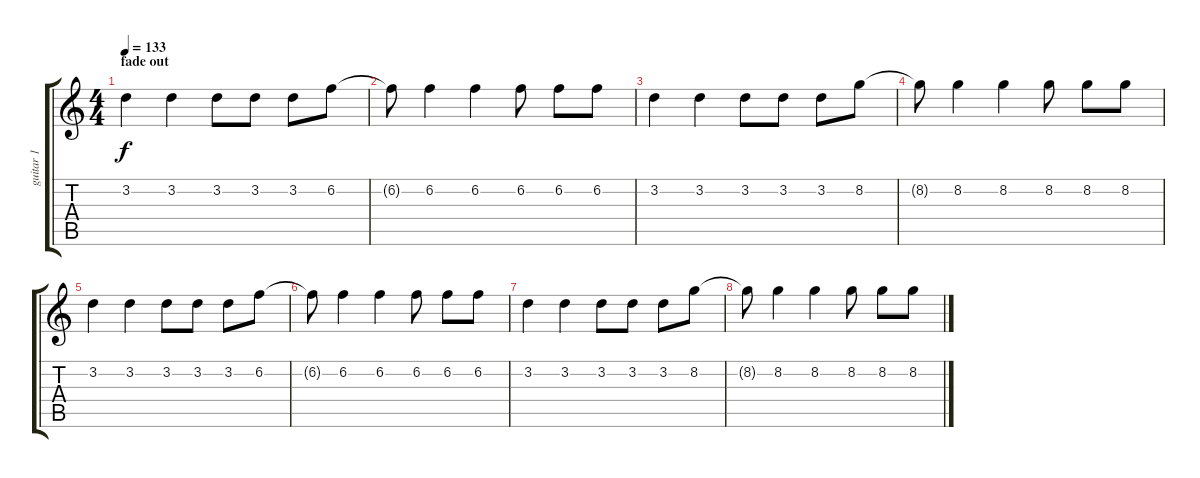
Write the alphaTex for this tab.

\track ("guitar 1" "guitar 1") {instrument electricguitarclean}
\staff {score tabs}
\tuning (E4 B3 G3 D3 A2 E2) {hide}
\ts (4 4)
\section ("" "fade out")
\tempo 133
\clef g2
\ks c
3.2.4{dy f} 3.2.4 3.2.8 3.2.8 3.2.8 6.2.8 |
6.2{t}.8 6.2.4 6.2.4 6.2.8 6.2.8 6.2.8 |
3.2.4 3.2.4 3.2.8 3.2.8 3.2.8 8.2.8 |
8.2{t}.8 8.2.4 8.2.4 8.2.8 8.2.8 8.2.8 |
3.2.4 3.2.4 3.2.8 3.2.8 3.2.8 6.2.8 |
6.2{t}.8 6.2.4 6.2.4 6.2.8 6.2.8 6.2.8 |
3.2.4 3.2.4 3.2.8 3.2.8 3.2.8 8.2.8 |
8.2{t}.8 8.2.4 8.2.4 8.2.8 8.2.8 8.2.8
